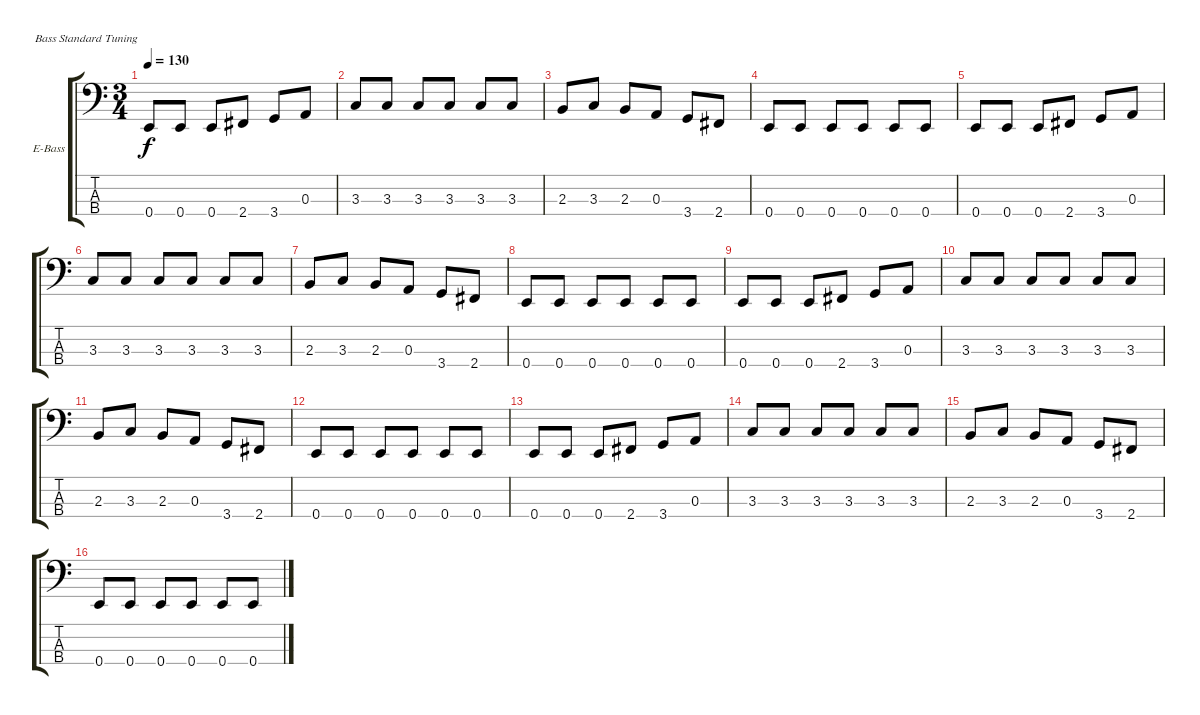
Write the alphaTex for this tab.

\defaultSystemsLayout 4
\bracketExtendMode groupsimilarinstruments
\firstSystemTrackNameOrientation horizontal
\otherSystemsTrackNameOrientation horizontal
\chordDiagramsInScore
\track ("Electric Bass" "E-Bass") {instrument electricbassfinger}
\staff {score tabs}
\tuning (G2 D2 A1 E1)
\ts (3 4)
\tempo 130
\clef f4
\ks c
0.4.8{dy f} 0.4.8 0.4.8 2.4.8 3.4.8 0.3.8 |
3.3.8 3.3.8 3.3.8 3.3.8 3.3.8 3.3.8 |
2.3.8 3.3.8 2.3.8 0.3.8 3.4.8 2.4.8 |
0.4.8 0.4.8 0.4.8 0.4.8 0.4.8 0.4.8 |
0.4.8 0.4.8 0.4.8 2.4.8 3.4.8 0.3.8 |
3.3.8 3.3.8 3.3.8 3.3.8 3.3.8 3.3.8 |
2.3.8 3.3.8 2.3.8 0.3.8 3.4.8 2.4.8 |
0.4.8 0.4.8 0.4.8 0.4.8 0.4.8 0.4.8 |
0.4.8 0.4.8 0.4.8 2.4.8 3.4.8 0.3.8 |
3.3.8 3.3.8 3.3.8 3.3.8 3.3.8 3.3.8 |
2.3.8 3.3.8 2.3.8 0.3.8 3.4.8 2.4.8 |
0.4.8 0.4.8 0.4.8 0.4.8 0.4.8 0.4.8 |
0.4.8 0.4.8 0.4.8 2.4.8 3.4.8 0.3.8 |
3.3.8 3.3.8 3.3.8 3.3.8 3.3.8 3.3.8 |
2.3.8 3.3.8 2.3.8 0.3.8 3.4.8 2.4.8 |
0.4.8 0.4.8 0.4.8 0.4.8 0.4.8 0.4.8
